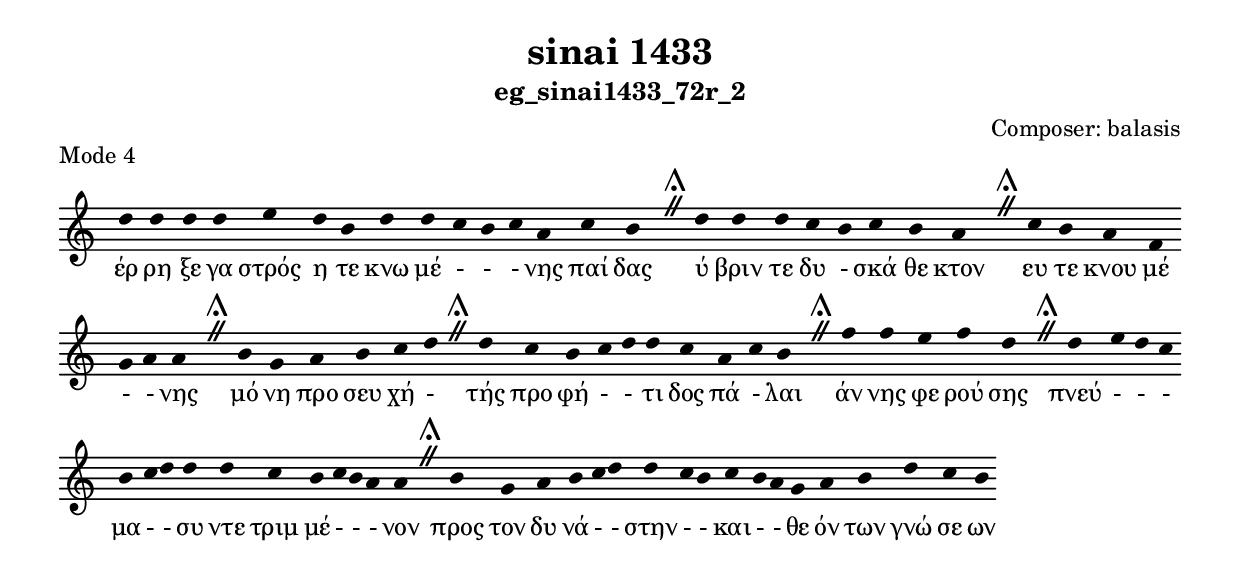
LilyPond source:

\include "gregorian.ly"

	\header {
 	  title = "sinai 1433"
	  subtitle = "eg_sinai1433_72r_2"
	  composer = "Composer: balasis"
	  piece = "Mode 4"
	}

	chant = {
	  d''4 d''4 d''4 d''4 e''4 d''4 b'4 d''4 d''4 c''4 b'4 c''4 a'4 c''4 b'4 \divisioMaior
 d''4 d''4 d''4 c''4 b'4 c''4 b'4 a'4 \divisioMaior
 c''4 b'4 a'4 f'4 g'4 a'4 a'4 \divisioMaior
 b'4 g'4 a'4 b'4 c''4 d''4 \divisioMaior
 d''4 c''4 b'4 c''4 d''4 d''4 c''4 a'4 c''4 b'4 \divisioMaior
 f''4 f''4 e''4 f''4 d''4 \divisioMaior
 d''4 e''4 d''4 c''4 b'4 c''4 d''4 d''4 d''4 c''4 b'4 c''4 b'4 a'4 a'4 \divisioMaior
 b'4 g'4 a'4 b'4 c''4 d''4 d''4 c''4 b'4 c''4 b'4 a'4 g'4 a'4 b'4 d''4 c''4 b'4\finalis
	}

	verba = \lyricmode {έρ ρη ξε γα στρός η τε κνω μέ -  -  - νης παί δας 
ύ βριν τε δυ - σκά θε κτον 
ευ τε κνου μέ -  - νης 
μό νη προ σευ χή - 
τής προ φή -  - τι δος πά - λαι 
άν νης φε ρού σης 
πνεύ -  -  - μα -  - συ ντε τριμ μέ -  -  - νον 
προς τον δυ νά -  - στην -  - και -  - θε όν των γνώ σε ων 
	}


	\score {
	  \new Staff <<
	  \new Voice = "melody" \chant
	  \new Lyrics = "one" \lyricsto melody \verba
	  >>
	  \layout {
	    \context {
	      \Staff
	      \remove "Time_signature_engraver"
	      \remove "Bar_engraver"
	    }
	    \context {
	      \Voice
	      \remove "Stem_engraver"
	    }
	  }
	}